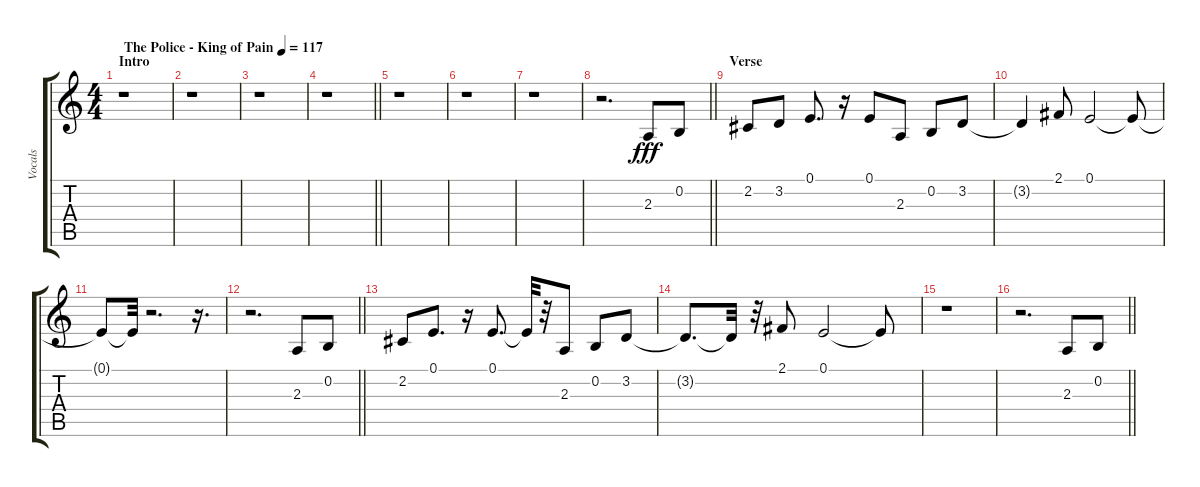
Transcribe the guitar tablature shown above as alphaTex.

\track ("Vocals" "Vocals") {instrument oboe}
\staff {score tabs}
\tuning (E4 B3 G3 D3 A2 E2) {hide}
\ts (4 4)
\section ("" "Intro")
\tempo (117 "The Police - King of Pain")
\clef g2
\ks c
r.1{dy fff instrument oboe} |
r.1 |
r.1 |
\barLineRight lightlight
r.1 |
r.1 |
r.1 |
r.1 |
\barLineRight lightlight
r.2{d} 2.3.8 0.2.8 |
\section ("" "Verse")
2.2.8 3.2.8 0.1.8{d} r.16 0.1.8 2.3.8 0.2.8 3.2.8 |
3.2{t}.4 2.1.8 0.1.2 0.1{t}.8 |
0.1{t}.8 0.1{t}.32 r.2{d} r.16{d} |
\barLineRight lightlight
r.2{d} 2.3.8 0.2.8 |
2.2.8 0.1.8{d} r.16 0.1.8{d} 0.1{t}.32 r.32 2.3.8 0.2.8 3.2.8 |
3.2{t}.8{d} 3.2{t}.32 r.32 2.1.8 0.1.2 0.1{t}.8 |
r.1 |
\barLineRight lightlight
r.2{d} 2.3.8 0.2.8
